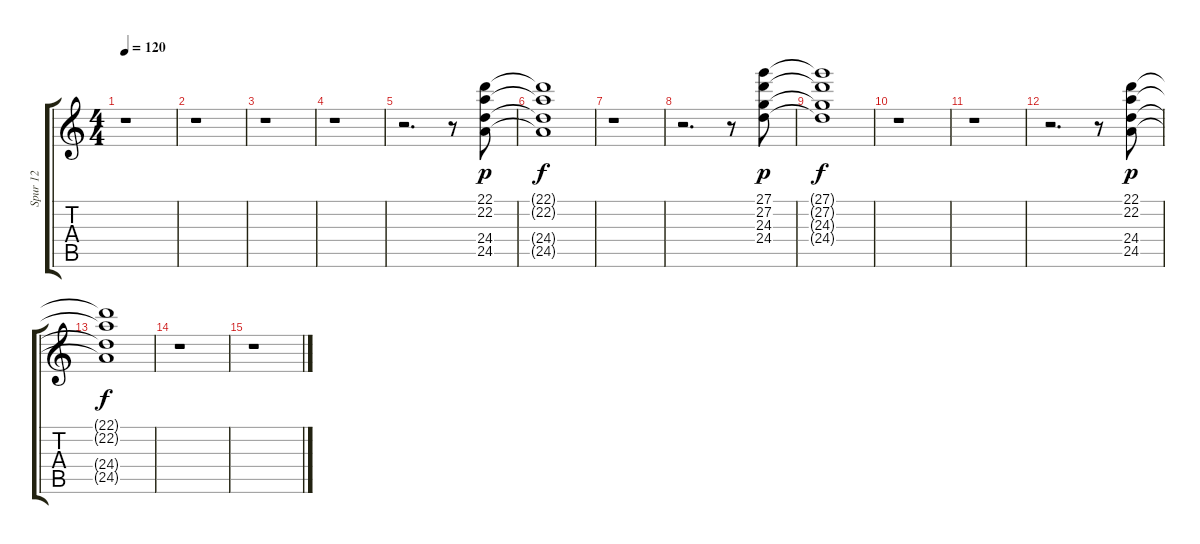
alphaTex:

\track ("Spur 12" "Spur 12") {instrument electricpiano1}
\staff {score tabs}
\tuning (E4 B3 G3 D3 A2 E2) {hide}
\ts (4 4)
\tempo 120
\clef g2
\ks c
r.1{dy f} |
r.1 |
r.1 |
r.1 |
r.2{d} r.8 (22.1 22.2 24.4 24.5).8{dy p} |
(22.1{t} 22.2{t} 24.4{t} 24.5{t}).1{dy f} |
r.1 |
r.2{d} r.8 (27.1 27.2 24.3 24.4).8{dy p} |
(27.1{t} 27.2{t} 24.3{t} 24.4{t}).1{dy f} |
r.1 |
r.1 |
r.2{d} r.8 (22.1 22.2 24.4 24.5).8{dy p} |
(22.1{t} 22.2{t} 24.4{t} 24.5{t}).1{dy f} |
r.1 |
r.1
